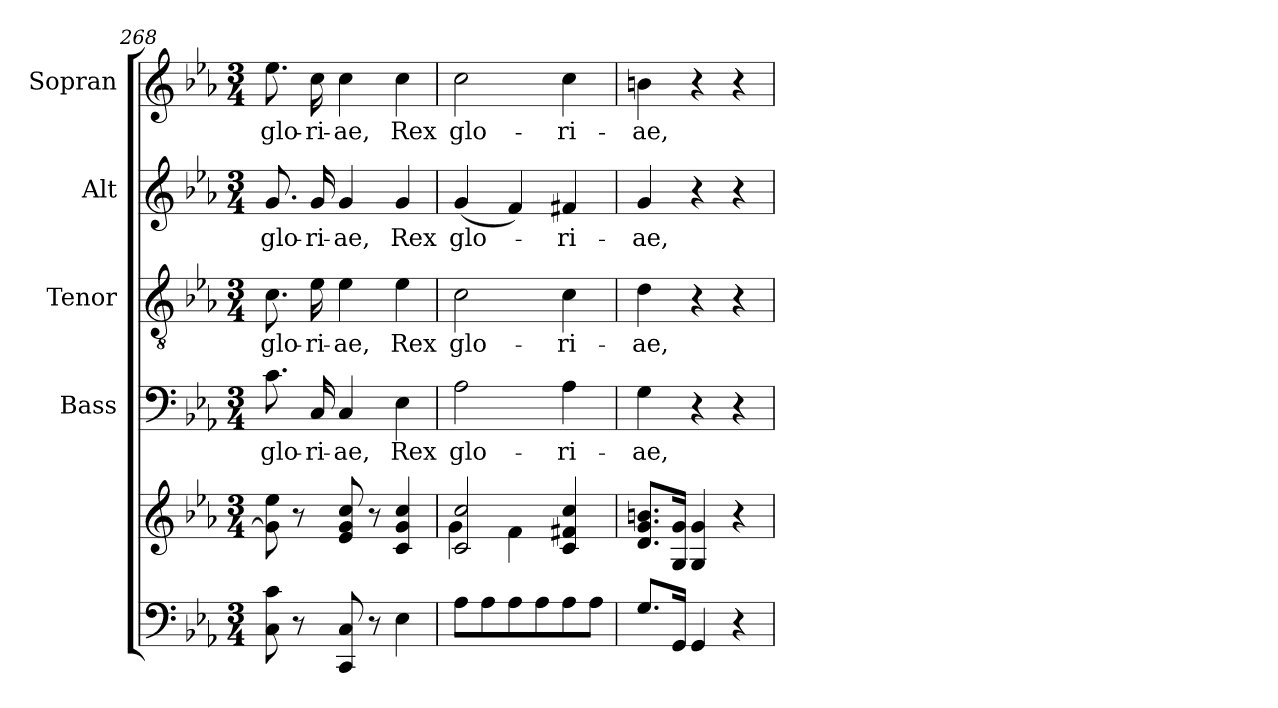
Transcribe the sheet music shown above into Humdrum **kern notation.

**kern	**kern	**kern	**text	**kern	**text	**kern	**text	**kern	**text
*part5	*part5	*part4	*part4	*part3	*part3	*part2	*part2	*part1	*part1
*staff6	*staff5	*staff4	*staff4	*staff3	*staff3	*staff2	*staff2	*staff1	*staff1
*	*	*I"Bass	*	*I"Tenor	*	*I"Alt	*	*I"Sopran	*
*	*	*I'B.	*	*I'T.	*	*I'A.	*	*I'S.	*
*clefF4	*clefG2	*clefF4	*	*clefGv2	*	*clefG2	*	*clefG2	*
*k[b-e-a-]	*k[b-e-a-]	*k[b-e-a-]	*	*k[b-e-a-]	*	*k[b-e-a-]	*	*k[b-e-a-]	*
*E-:	*E-:	*E-:	*	*E-:	*	*E-:	*	*E-:	*
*M3/4	*M3/4	*M3/4	*	*M3/4	*	*M3/4	*	*M3/4	*
=268	=268	=268	=268	=268	=268	=268	=268	=268	=268
!	!	!	!LO:LY:b	!	!LO:LY:b	!	!LO:LY:b	!	!LO:LY:b
8C\ 8c\	8g\] 8ee-\	8.c\	glo-	8.c\	glo-	8.g/	glo-	8.ee-\	glo-
8r	8r	.	.	.	.	.	.	.	.
!	!	!	!LO:LY:b	!	!LO:LY:b	!	!LO:LY:b	!	!LO:LY:b
.	.	16C/	-ri-	16e-\	-ri-	16g/	-ri-	16cc\	-ri-
!	!	!	!LO:LY:b	!	!LO:LY:b	!	!LO:LY:b	!	!LO:LY:b
8CC/ 8C/	8e-/ 8g/ 8cc/	4C/	-ae,	4e-\	-ae,	4g/	-ae,	4cc\	-ae,
8r	8r	.	.	.	.	.	.	.	.
!	!	!	!LO:LY:b	!	!LO:LY:b	!	!LO:LY:b	!	!LO:LY:b
4E-\	4c/ 4g/ 4cc/	4E-\	Rex	4e-\	Rex	4g/	Rex	4cc\	Rex
=269	=269	=269	=269	=269	=269	=269	=269	=269	=269
*	*^	*	*	*	*	*	*	*	*
!	!	!	!	!LO:LY:b	!	!LO:LY:b	!	!LO:LY:b	!	!LO:LY:b
8A-\L	2c/ 2cc/	4g\	2A-\	glo-	2c\	glo-	(<4g/	glo-	2cc\	glo-
8A-\	.	.	.	.	.	.	.	.	.	.
8A-\	.	4f\	.	.	.	.	4f/)	.	.	.
8A-\	.	.	.	.	.	.	.	.	.	.
!	!	!	!	!LO:LY:b	!	!LO:LY:b	!	!LO:LY:b	!	!LO:LY:b
8A-\	4c/ 4f#X/ 4cc/	4ryy	4A-\	-ri-	4c\	-ri-	4f#X/	-ri-	4cc\	-ri-
8A-\J	.	.	.	.	.	.	.	.	.	.
*	*v	*v	*	*	*	*	*	*	*	*
!!LO:LB:g=z
=270	=270	=270	=270	=270	=270	=270	=270	=270	=270
!	!	!	!LO:LY:b	!	!LO:LY:b	!	!LO:LY:b	!	!LO:LY:b
8.G/L	8.d/ 8.g/ 8.bn/L	4G\	-ae,	4d\	-ae,	4g/	-ae,	4bn\	-ae,
16GG/Jk	16G/ 16g/Jk	.	.	.	.	.	.	.	.
4GG/	4G/ 4g/	4r	.	4r	.	4r	.	4r	.
4r	4r	4r	.	4r	.	4r	.	4r	.
=	=	=	=	=	=	=	=	=	=
*-	*-	*-	*-	*-	*-	*-	*-	*-	*-
